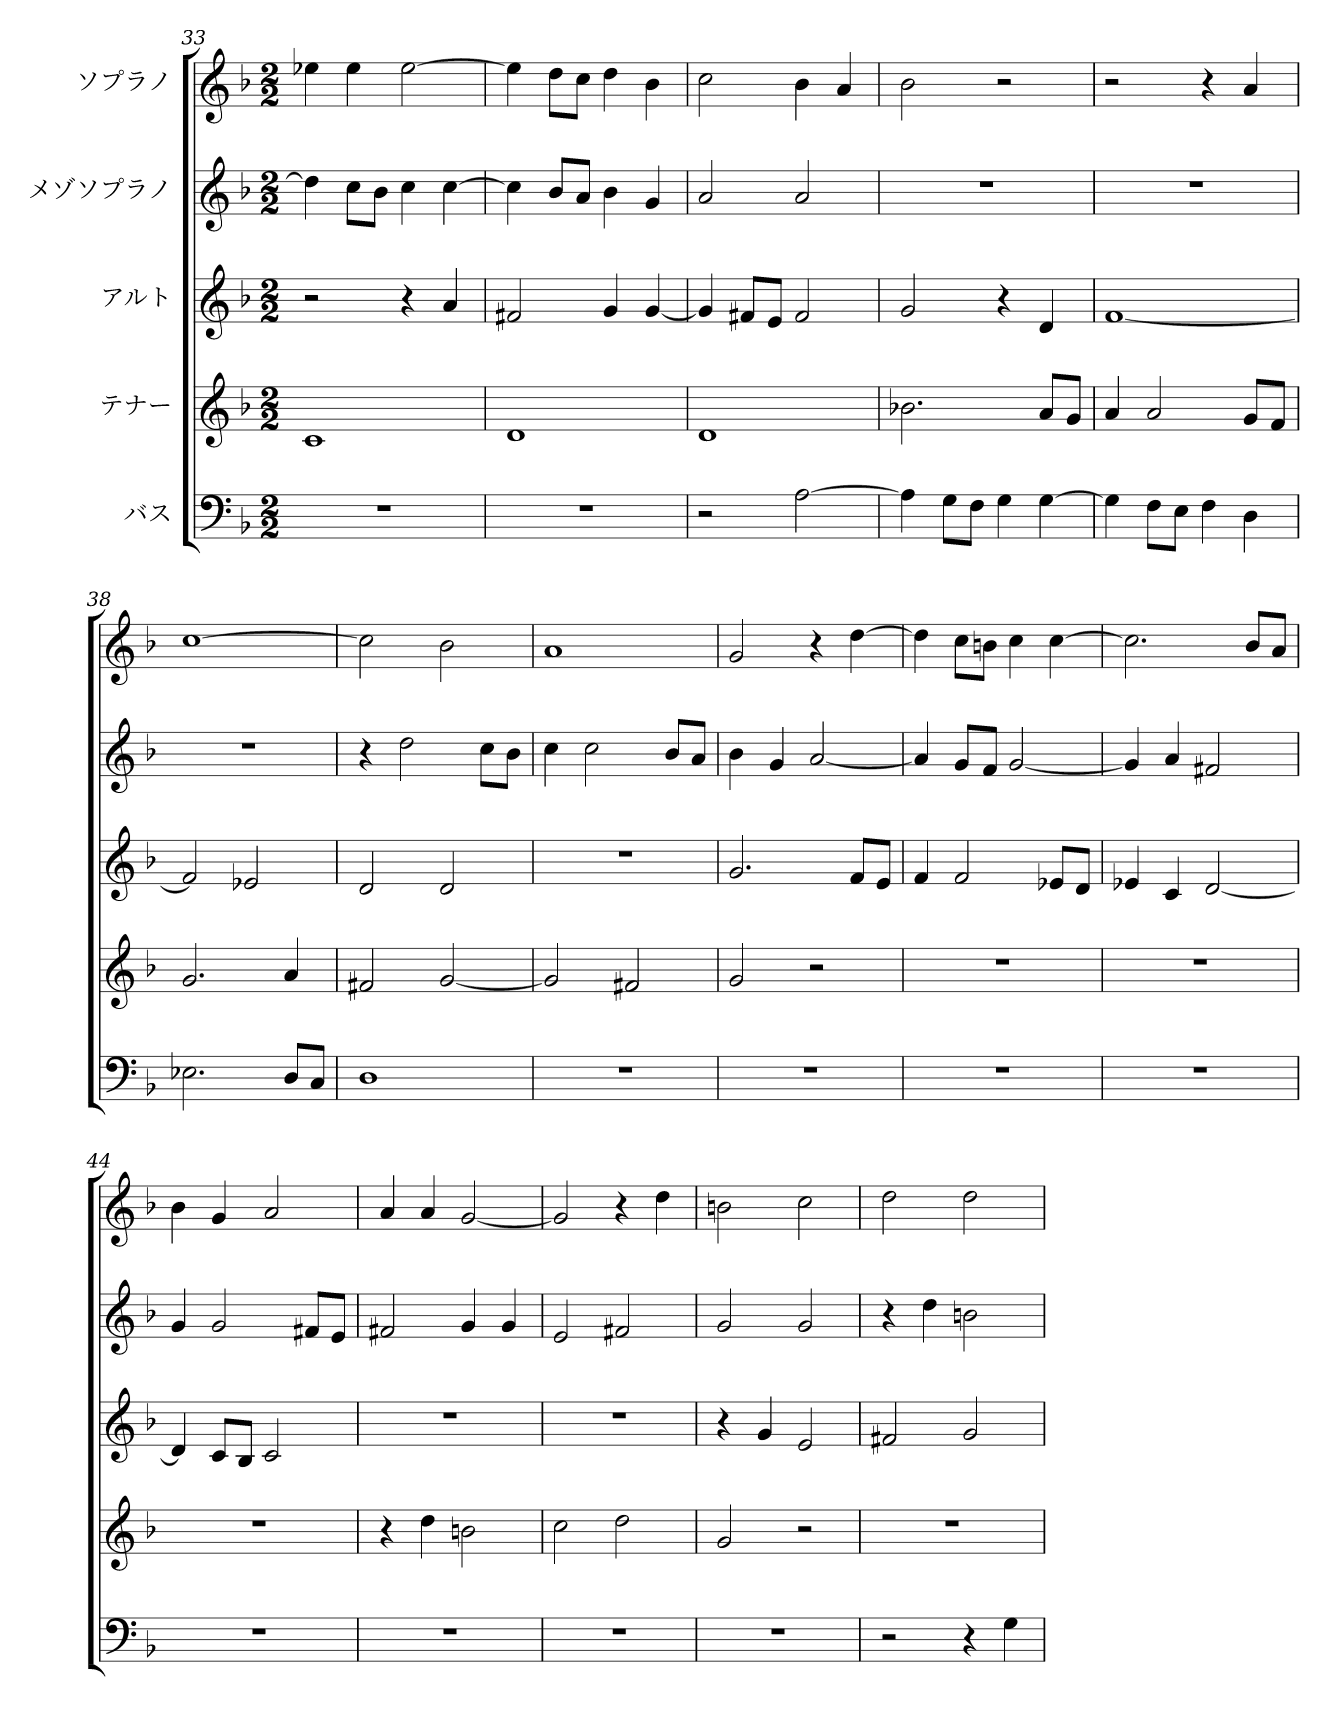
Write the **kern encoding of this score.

**kern	**kern	**kern	**kern	**kern
*part5	*part4	*part3	*part2	*part1
*staff5	*staff4	*staff3	*staff2	*staff1
*I"バス	*I"テナー	*I"アルト	*I"メゾソプラノ	*I"ソプラノ
*clefF4	*clefG2	*clefG2	*clefG2	*clefG2
*k[b-]	*k[b-]	*k[b-]	*k[b-]	*k[b-]
*M2/2	*M2/2	*M2/2	*M2/2	*M2/2
=33	=33	=33	=33	=33
1r	1c	2r	4dd\]	4ee-X\
.	.	.	8cc\L	4ee-\
.	.	.	8b-\J	.
.	.	4r	4cc\	[2ee-\
.	.	4a/	[4cc\	.
=34	=34	=34	=34	=34
1r	1d	2f#X/	4cc\]	4ee-\]
.	.	.	8b-/L	8dd\L
.	.	.	8a/J	8cc\J
.	.	4g/	4b-\	4dd\
.	.	[4g/	4g/	4b-\
=35	=35	=35	=35	=35
2r	1d	4g/]	2a/	2cc\
.	.	8f#X/L	.	.
.	.	8e/J	.	.
[2A\	.	2f#/	2a/	4b-\
.	.	.	.	4a/
=36	=36	=36	=36	=36
4A\]	2.b-X\	2g/	1r	2b-\
8G\L	.	.	.	.
8F\J	.	.	.	.
4G\	.	4r	.	2r
[4G\	8a/L	4d/	.	.
.	8g/J	.	.	.
=37	=37	=37	=37	=37
4G\]	4a/	[1f	1r	2r
8F\L	2a/	.	.	.
8E\J	.	.	.	.
4F\	.	.	.	4r
4D\	8g/L	.	.	4a/
.	8f/J	.	.	.
=38	=38	=38	=38	=38
2.E-X\	2.g/	2f/]	1r	[1cc
.	.	2e-X/	.	.
8D/L	4a/	.	.	.
8C/J	.	.	.	.
!!LO:PB:g=z
=39	=39	=39	=39	=39
1D	2f#X/	2d/	4r	2cc\]
.	.	.	2dd\	.
.	[2g/	2d/	.	2b-\
.	.	.	8cc\L	.
.	.	.	8b-\J	.
=40	=40	=40	=40	=40
1r	2g/]	1r	4cc\	1a
.	.	.	2cc\	.
.	2f#X/	.	.	.
.	.	.	8b-/L	.
.	.	.	8a/J	.
=41	=41	=41	=41	=41
1r	2g/	2.g/	4b-\	2g/
.	.	.	4g/	.
.	2r	.	[2a/	4r
.	.	8f/L	.	[4dd\
.	.	8e/J	.	.
=42	=42	=42	=42	=42
1r	1r	4f/	4a/]	4dd\]
.	.	2f/	8g/L	8cc\L
.	.	.	8f/J	8bn\J
.	.	.	[2g/	4cc\
.	.	8e-X/L	.	[4cc\
.	.	8d/J	.	.
=43	=43	=43	=43	=43
1r	1r	4e-X/	4g/]	2.cc\]
.	.	4c/	4a/	.
.	.	[2d/	2f#X/	.
.	.	.	.	8b-/L
.	.	.	.	8a/J
=44	=44	=44	=44	=44
1r	1r	4d/]	4g/	4b-\
.	.	8c/L	2g/	4g/
.	.	8B-/J	.	.
.	.	2c/	.	2a/
.	.	.	8f#X/L	.
.	.	.	8e/J	.
=45	=45	=45	=45	=45
1r	4r	1r	2f#X/	4a/
.	4dd\	.	.	4a/
.	2bn\	.	4g/	[2g/
.	.	.	4g/	.
!!LO:LB:g=z
=46	=46	=46	=46	=46
1r	2cc\	1r	2e/	2g/]
.	2dd\	.	2f#X/	4r
.	.	.	.	4dd\
=47	=47	=47	=47	=47
1r	2g/	4r	2g/	2bn\
.	.	4g/	.	.
.	2r	2e/	2g/	2cc\
=48	=48	=48	=48	=48
2r	1r	2f#X/	4r	2dd\
.	.	.	4dd\	.
4r	.	2g/	2bn\	2dd\
4G\	.	.	.	.
=	=	=	=	=
*-	*-	*-	*-	*-
